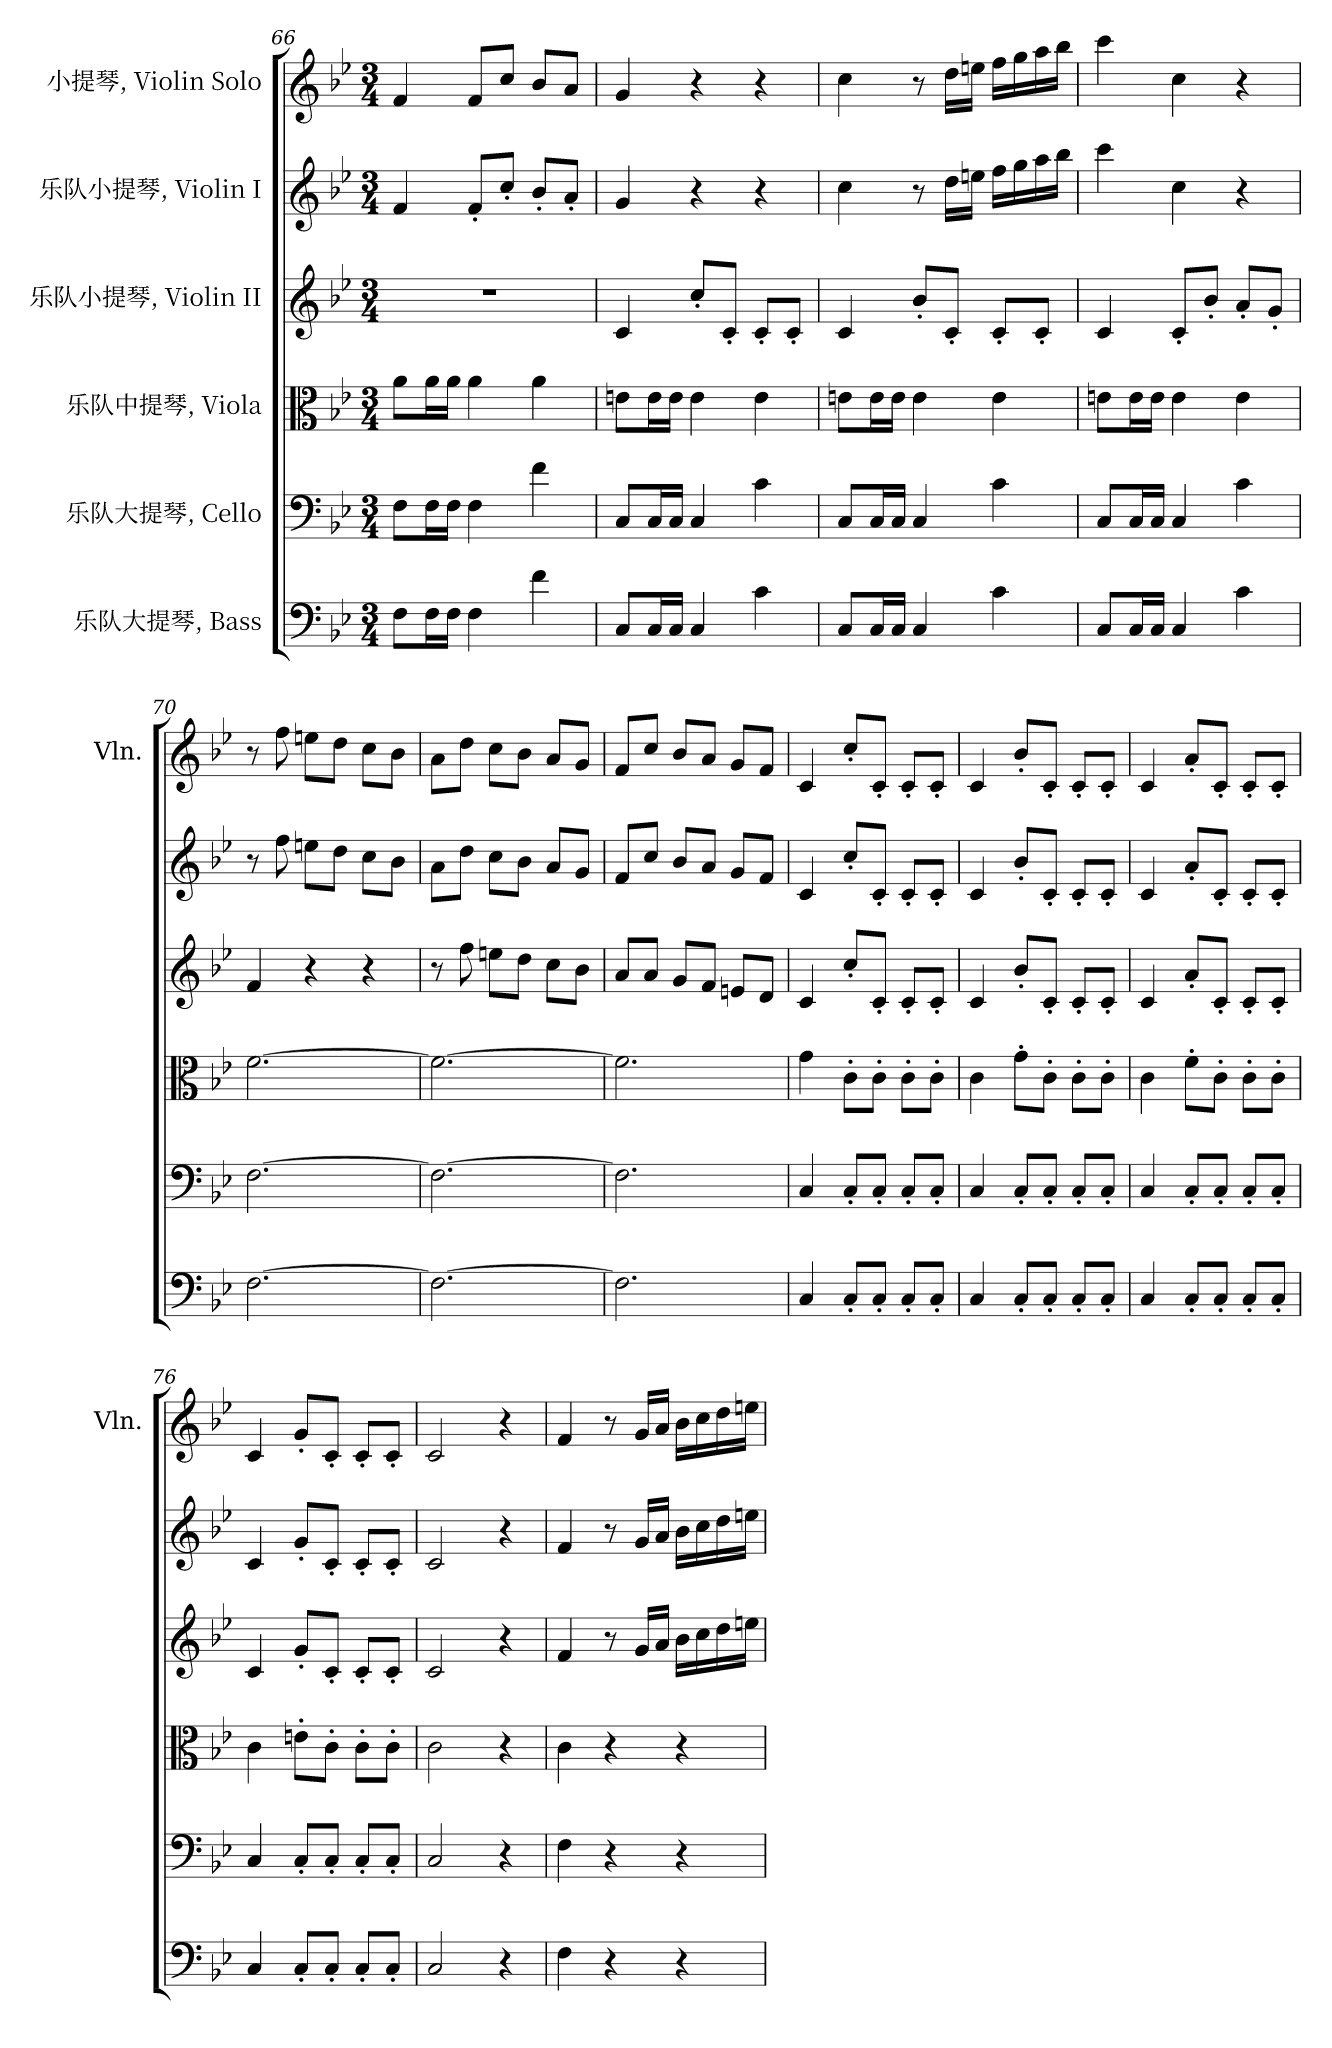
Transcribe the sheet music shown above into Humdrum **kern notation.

**kern	**kern	**kern	**kern	**kern	**kern
*part6	*part5	*part4	*part3	*part2	*part1
*staff6	*staff5	*staff4	*staff3	*staff2	*staff1
*I"乐队大提琴, Bass	*I"乐队大提琴, Cello	*I"乐队中提琴, Viola	*I"乐队小提琴, Violin II	*I"乐队小提琴, Violin I	*I"小提琴, Violin Solo
*	*	*	*	*	*I'Vln.
*clefF4	*clefF4	*clefC3	*clefG2	*clefG2	*clefG2
*k[b-e-]	*k[b-e-]	*k[b-e-]	*k[b-e-]	*k[b-e-]	*k[b-e-]
*M3/4	*M3/4	*M3/4	*M3/4	*M3/4	*M3/4
=66	=66	=66	=66	=66	=66
8F\L	8F\L	8a\L	2.r	4f/	4f/
16F\L	16F\L	16a\L	.	.	.
16F\JJ	16F\JJ	16a\JJ	.	.	.
4F\	4F\	4a\	.	8f'/L	8f/L
.	.	.	.	8cc'/J	8cc/J
4f\	4f\	4a\	.	8b-'/L	8b-/L
.	.	.	.	8a'/J	8a/J
=67	=67	=67	=67	=67	=67
8C/L	8C/L	8en\L	4c/	4g/	4g/
16C/L	16C/L	16e\L	.	.	.
16C/JJ	16C/JJ	16e\JJ	.	.	.
4C/	4C/	4e\	8cc'/L	4r	4r
.	.	.	8c'/J	.	.
4c\	4c\	4e\	8c'/L	4r	4r
.	.	.	8c'/J	.	.
!!LO:LB:g=z
=68	=68	=68	=68	=68	=68
8C/L	8C/L	8en\L	4c/	4cc\	4cc\
16C/L	16C/L	16e\L	.	.	.
16C/JJ	16C/JJ	16e\JJ	.	.	.
4C/	4C/	4e\	8b-'/L	8r	8r
.	.	.	8c'/J	16dd\LL	16dd\LL
.	.	.	.	16een\JJ	16een\JJ
4c\	4c\	4e\	8c'/L	16ff\LL	16ff\LL
.	.	.	.	16gg\	16gg\
.	.	.	8c'/J	16aa\	16aa\
.	.	.	.	16bb-\JJ	16bb-\JJ
=69	=69	=69	=69	=69	=69
8C/L	8C/L	8en\L	4c/	4ccc\	4ccc\
16C/L	16C/L	16e\L	.	.	.
16C/JJ	16C/JJ	16e\JJ	.	.	.
4C/	4C/	4e\	8c'/L	4cc\	4cc\
.	.	.	8b-'/J	.	.
4c\	4c\	4e\	8a'/L	4r	4r
.	.	.	8g'/J	.	.
=70	=70	=70	=70	=70	=70
[2.F\	[2.F\	[2.f\	4f/	8r	8r
.	.	.	.	8ff\	8ff\
.	.	.	4r	8een\L	8een\L
.	.	.	.	8dd\J	8dd\J
.	.	.	4r	8cc\L	8cc\L
.	.	.	.	8b-\J	8b-\J
=71	=71	=71	=71	=71	=71
2.F\_	2.F\_	2.f\_	8r	8a\L	8a\L
.	.	.	8ff\	8dd\J	8dd\J
.	.	.	8een\L	8cc\L	8cc\L
.	.	.	8dd\J	8b-\J	8b-\J
.	.	.	8cc\L	8a/L	8a/L
.	.	.	8b-\J	8g/J	8g/J
=72	=72	=72	=72	=72	=72
2.F\]	2.F\]	2.f\]	8a/L	8f/L	8f/L
.	.	.	8a/J	8cc/J	8cc/J
.	.	.	8g/L	8b-/L	8b-/L
.	.	.	8f/J	8a/J	8a/J
.	.	.	8en/L	8g/L	8g/L
.	.	.	8d/J	8f/J	8f/J
!!LO:PB:g=z
=73	=73	=73	=73	=73	=73
4C/	4C/	4g\	4c/	4c/	4c/
8C'/L	8C'/L	8c'\L	8cc'/L	8cc'/L	8cc'/L
8C'/J	8C'/J	8c'\J	8c'/J	8c'/J	8c'/J
8C'/L	8C'/L	8c'\L	8c'/L	8c'/L	8c'/L
8C'/J	8C'/J	8c'\J	8c'/J	8c'/J	8c'/J
=74	=74	=74	=74	=74	=74
4C/	4C/	4c\	4c/	4c/	4c/
8C'/L	8C'/L	8g'\L	8b-'/L	8b-'/L	8b-'/L
8C'/J	8C'/J	8c'\J	8c'/J	8c'/J	8c'/J
8C'/L	8C'/L	8c'\L	8c'/L	8c'/L	8c'/L
8C'/J	8C'/J	8c'\J	8c'/J	8c'/J	8c'/J
=75	=75	=75	=75	=75	=75
4C/	4C/	4c\	4c/	4c/	4c/
8C'/L	8C'/L	8f'\L	8a'/L	8a'/L	8a'/L
8C'/J	8C'/J	8c'\J	8c'/J	8c'/J	8c'/J
8C'/L	8C'/L	8c'\L	8c'/L	8c'/L	8c'/L
8C'/J	8C'/J	8c'\J	8c'/J	8c'/J	8c'/J
=76	=76	=76	=76	=76	=76
4C/	4C/	4c\	4c/	4c/	4c/
8C'/L	8C'/L	8en'\L	8g'/L	8g'/L	8g'/L
8C'/J	8C'/J	8c'\J	8c'/J	8c'/J	8c'/J
8C'/L	8C'/L	8c'\L	8c'/L	8c'/L	8c'/L
8C'/J	8C'/J	8c'\J	8c'/J	8c'/J	8c'/J
=77	=77	=77	=77	=77	=77
2C/	2C/	2c\	2c/	2c/	2c/
4r	4r	4r	4r	4r	4r
=78	=78	=78	=78	=78	=78
4F\	4F\	4c\	4f/	4f/	4f/
4r	4r	4r	8r	8r	8r
.	.	.	16g/LL	16g/LL	16g/LL
.	.	.	16a/JJ	16a/JJ	16a/JJ
4r	4r	4r	16b-\LL	16b-\LL	16b-\LL
.	.	.	16cc\	16cc\	16cc\
.	.	.	16dd\	16dd\	16dd\
.	.	.	16een\JJ	16een\JJ	16een\JJ
=	=	=	=	=	=
*-	*-	*-	*-	*-	*-
